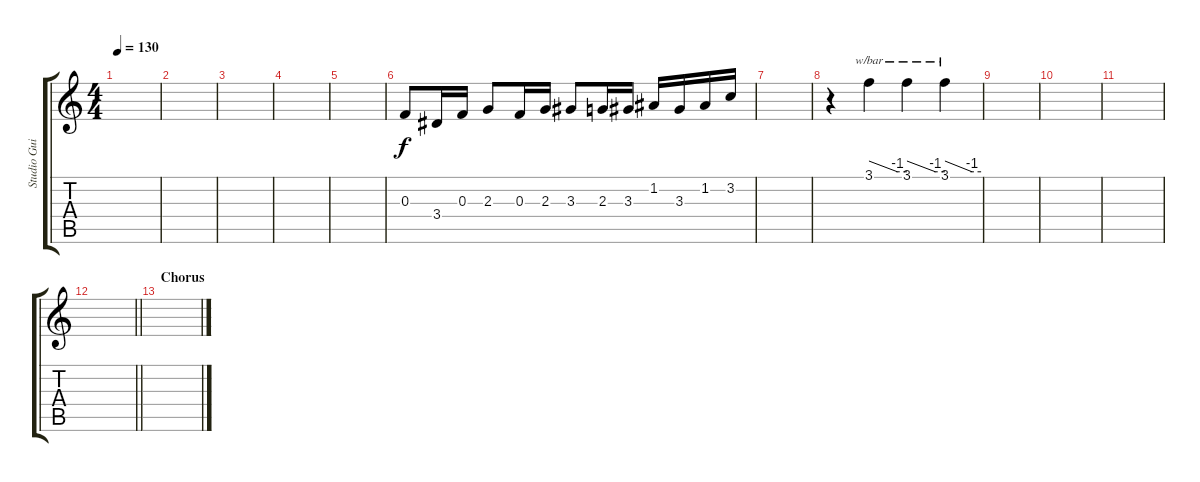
\track ("Studio Guitar" "Studio Gui") {instrument overdrivenguitar}
\staff {score tabs}
\tuning (D4 A3 F3 C3 G2 D2) {hide}
\ts (4 4)
\tempo 130
\clef g2
\ks c
|
|
|
|
|
0.3.8 3.4.16 0.3.16 2.3.8 0.3.16 2.3.16 3.3.8 2.3.16 3.3.16 1.2.16 3.3.16 1.2.16 3.2.16 |
|
r.4 3.1.4{tbe (custom default 0 0 45 -4 60 -4)} 3.1.4{tbe (custom default 0 0 45 -4 60 -4)} 3.1.4{tbe (custom default 0 0 45 -4 60 -4)} |
|
|
|
\barLineRight lightlight
|
\section ("" "Chorus")
